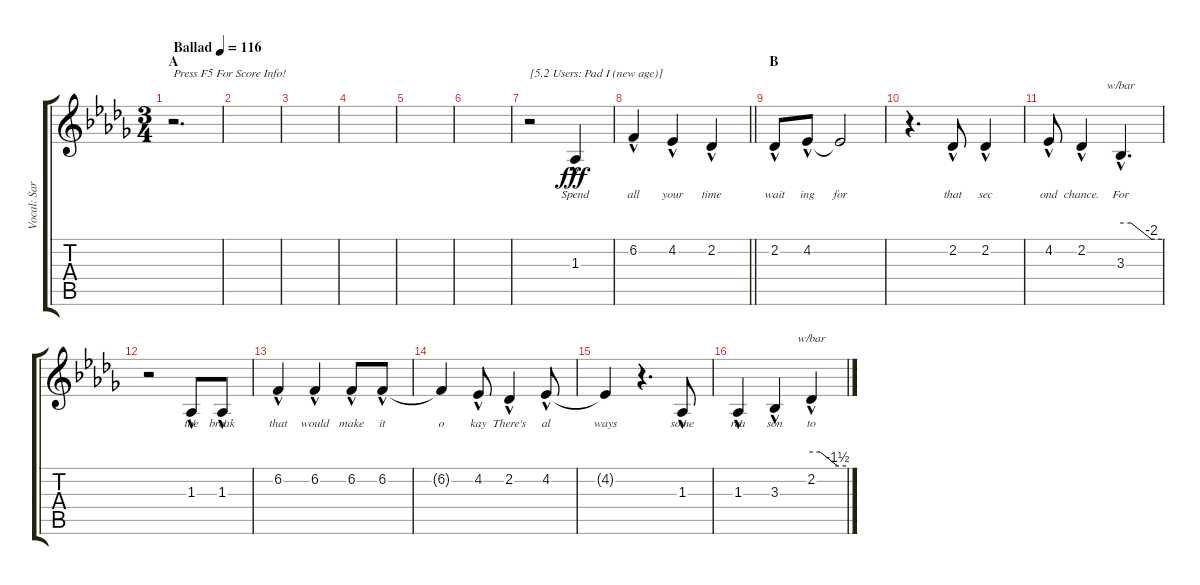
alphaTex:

\track ("Vocal: Sarah" "Vocal: Sar") {instrument pad1newage}
\staff {score tabs}
\tuning (E4 B3 G3 D3 A2 E2) {hide}
\ts (3 4)
\section ("" "A")
\tempo (116 "Ballad")
\clef g2
\ks db
r.2{d txt "Press F5 For Score Info!" dy fff instrument pad1newage} |
|
|
|
|
|
r.2{txt "[5.2 Users: Pad I (new age)]"} 1.3{hac}.4{lyrics (0 "Spend") lyrics (1 "") lyrics (2 "") lyrics (3 "") lyrics (4 "")} |
\barLineRight lightlight
6.2{hac}.4{lyrics (0 "all") lyrics (1 "") lyrics (2 "") lyrics (3 "") lyrics (4 "")} 4.2{hac}.4{lyrics (0 "your") lyrics (1 "") lyrics (2 "") lyrics (3 "") lyrics (4 "")} 2.2{hac}.4{lyrics (0 "time") lyrics (1 "") lyrics (2 "") lyrics (3 "") lyrics (4 "")} |
\section ("" "B")
2.2{hac}.8{lyrics (0 "wait") lyrics (1 "") lyrics (2 "") lyrics (3 "") lyrics (4 "")} 4.2{hac}.8{lyrics (0 "ing") lyrics (1 "") lyrics (2 "") lyrics (3 "") lyrics (4 "")} 4.2{t}.2{lyrics (0 "for") lyrics (1 "") lyrics (2 "") lyrics (3 "") lyrics (4 "")} |
r.4{d} 2.2{hac}.8{lyrics (0 "that") lyrics (1 "") lyrics (2 "") lyrics (3 "") lyrics (4 "")} 2.2{hac}.4{lyrics (0 "sec") lyrics (1 "") lyrics (2 "") lyrics (3 "") lyrics (4 "")} |
4.2{hac}.8{lyrics (0 "ond") lyrics (1 "") lyrics (2 "") lyrics (3 "") lyrics (4 "")} 2.2{hac}.4{lyrics (0 "chance.") lyrics (1 "") lyrics (2 "") lyrics (3 "") lyrics (4 "")} 3.3{hac}.4{d tbe (custom default 0 0 15 0 45 -8 60 -8) lyrics (0 "For") lyrics (1 "") lyrics (2 "") lyrics (3 "") lyrics (4 "")} |
r.2 1.3{hac}.8{lyrics (0 "the") lyrics (1 "") lyrics (2 "") lyrics (3 "") lyrics (4 "")} 1.3{hac}.8{lyrics (0 "break") lyrics (1 "") lyrics (2 "") lyrics (3 "") lyrics (4 "")} |
6.2{hac}.4{lyrics (0 "that") lyrics (1 "") lyrics (2 "") lyrics (3 "") lyrics (4 "")} 6.2{hac}.4{lyrics (0 "would") lyrics (1 "") lyrics (2 "") lyrics (3 "") lyrics (4 "")} 6.2{hac}.8{lyrics (0 "make") lyrics (1 "") lyrics (2 "") lyrics (3 "") lyrics (4 "")} 6.2{hac}.8{lyrics (0 "it") lyrics (1 "") lyrics (2 "") lyrics (3 "") lyrics (4 "")} |
6.2{t}.4{lyrics (0 "o") lyrics (1 "") lyrics (2 "") lyrics (3 "") lyrics (4 "")} 4.2{hac}.8{lyrics (0 "kay") lyrics (1 "") lyrics (2 "") lyrics (3 "") lyrics (4 "")} 2.2{hac}.4{lyrics (0 "There's") lyrics (1 "") lyrics (2 "") lyrics (3 "") lyrics (4 "")} 4.2{hac}.8{lyrics (0 "al") lyrics (1 "") lyrics (2 "") lyrics (3 "") lyrics (4 "")} |
4.2{t}.4{lyrics (0 "ways") lyrics (1 "") lyrics (2 "") lyrics (3 "") lyrics (4 "")} r.4{d} 1.3{hac}.8{lyrics (0 "some") lyrics (1 "") lyrics (2 "") lyrics (3 "") lyrics (4 "")} |
1.3{hac}.4{lyrics (0 "rea") lyrics (1 "") lyrics (2 "") lyrics (3 "") lyrics (4 "")} 3.3{hac}.4{lyrics (0 "son") lyrics (1 "") lyrics (2 "") lyrics (3 "") lyrics (4 "")} 2.2{hac}.4{tbe (custom default 0 0 15 0 45 -6 60 -6) lyrics (0 "to") lyrics (1 "") lyrics (2 "") lyrics (3 "") lyrics (4 "")}
